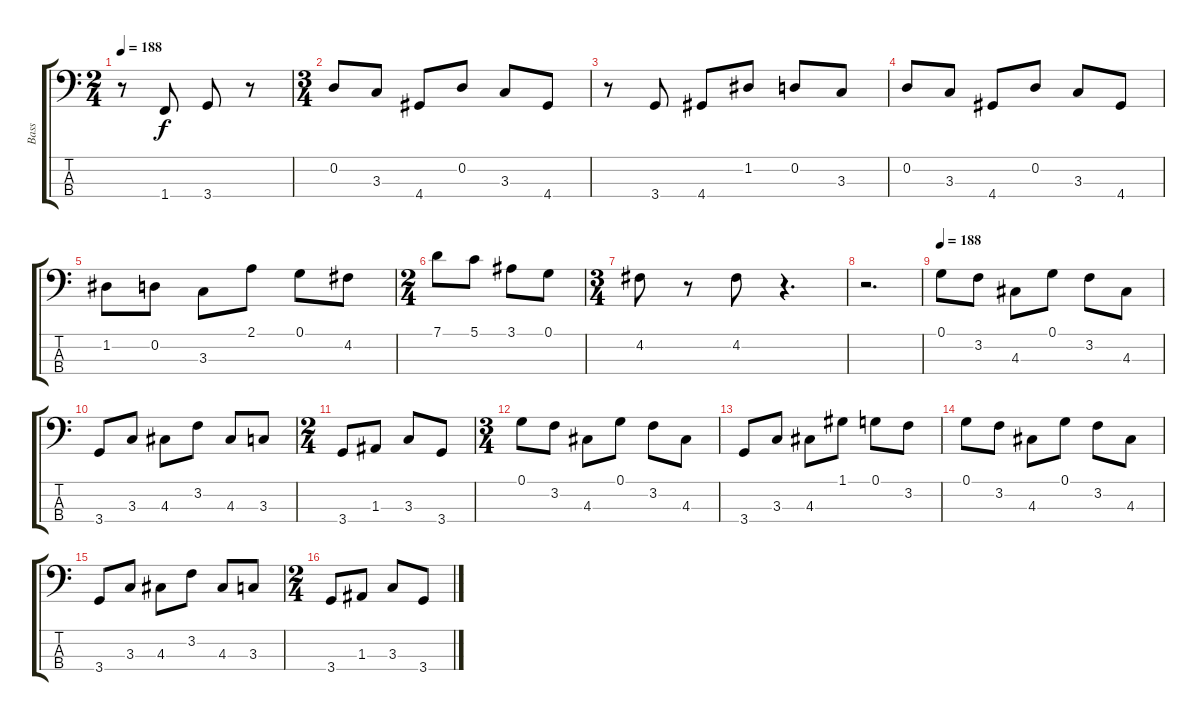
\track ("Bass" "Bass") {instrument electricbassfinger}
\staff {score tabs}
\tuning (G2 D2 A1 E1) {hide}
\ts (2 4)
\tempo 188
\clef f4
\ks c
r.8{dy f} 1.4.8 3.4.8 r.8 |
\ts (3 4)
0.2.8 3.3.8 4.4.8 0.2.8 3.3.8 4.4.8 |
r.8 3.4.8 4.4.8 1.2.8 0.2.8 3.3.8 |
0.2.8 3.3.8 4.4.8 0.2.8 3.3.8 4.4.8 |
1.2.8 0.2.8 3.3.8 2.1.8 0.1.8 4.2.8 |
\ts (2 4)
7.1.8 5.1.8 3.1.8 0.1.8 |
\ts (3 4)
4.2.8 r.8 4.2.8 r.4{d} |
r.2{d} |
\tempo 188
0.1.8 3.2.8 4.3.8 0.1.8 3.2.8 4.3.8 |
3.4.8 3.3.8 4.3.8 3.2.8 4.3.8 3.3.8 |
\ts (2 4)
3.4.8 1.3.8 3.3.8 3.4.8 |
\ts (3 4)
0.1.8 3.2.8 4.3.8 0.1.8 3.2.8 4.3.8 |
3.4.8 3.3.8 4.3.8 1.1.8 0.1.8 3.2.8 |
0.1.8 3.2.8 4.3.8 0.1.8 3.2.8 4.3.8 |
3.4.8 3.3.8 4.3.8 3.2.8 4.3.8 3.3.8 |
\ts (2 4)
3.4.8 1.3.8 3.3.8 3.4.8
